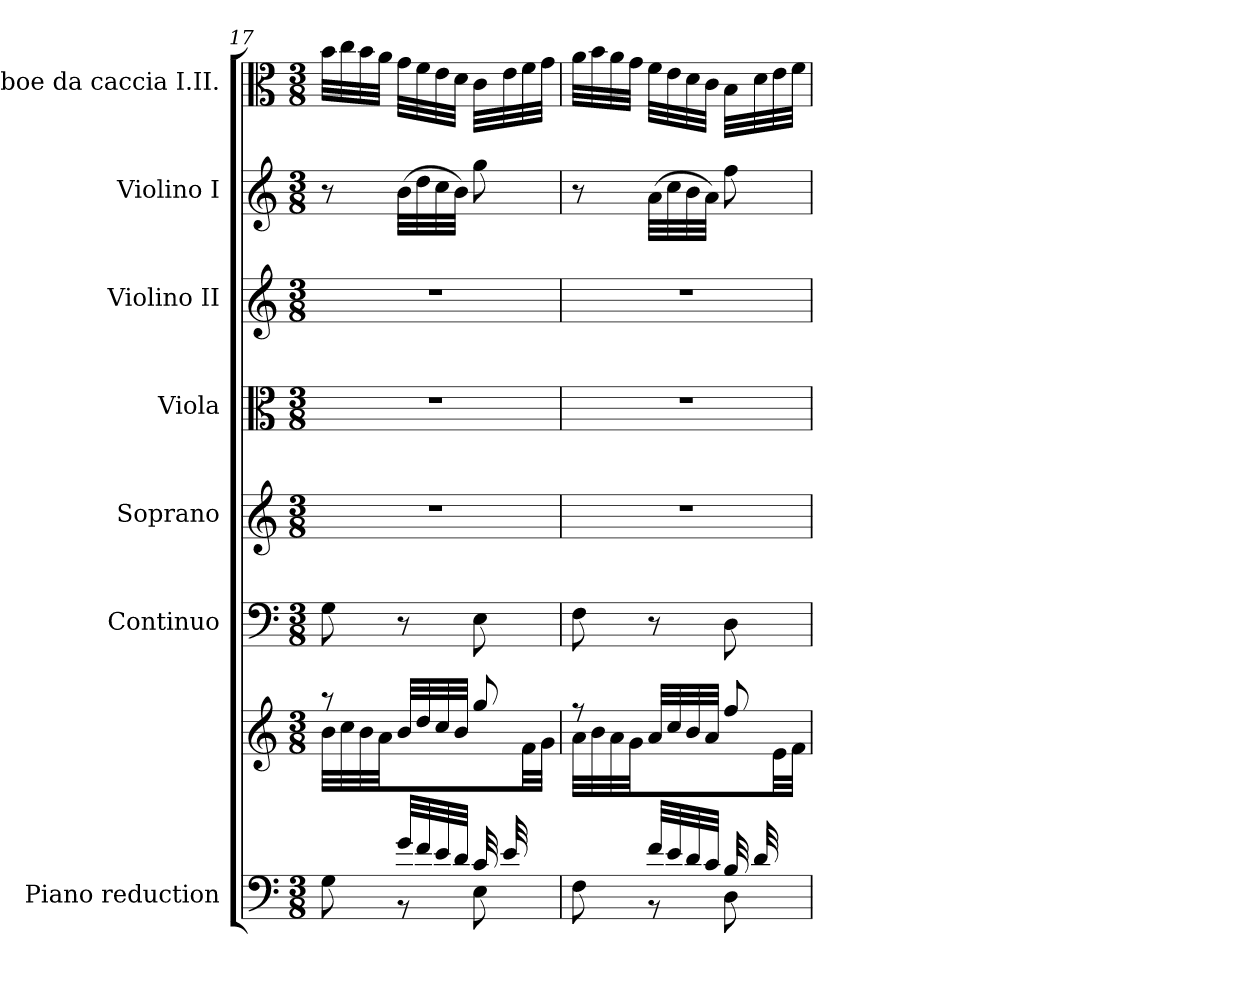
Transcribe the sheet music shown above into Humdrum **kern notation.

**kern	**kern	**kern	**kern	**kern	**kern	**kern	**kern
*part7	*part7	*part6	*part5	*part4	*part3	*part2	*part1
*staff8	*staff7	*staff6	*staff5	*staff4	*staff3	*staff2	*staff1
*I"Piano reduction	*	*I"Continuo	*I"Soprano	*I"Viola	*I"Violino II	*I"Violino I	*I"Oboe da caccia I.II.
*I'Pno	*	*	*	*I'Vla	*I'Vln	*I'Vln	*I'Ob
*clefF4	*clefG2	*clefF4	*clefG2	*clefC3	*clefG2	*clefG2	*clefC3
*k[]	*k[]	*k[]	*k[]	*k[]	*k[]	*k[]	*k[]
*M3/8	*M3/8	*M3/8	*M3/8	*M3/8	*M3/8	*M3/8	*M3/8
=17	=17	=17	=17	=17	=17	=17	=17
*^	*^	*	*	*	*	*	*
8ryy	8G\	8r	32b\LLL	8G\	4.r	4.r	4.r	8r	32b\LLL
.	.	.	32cc\	.	.	.	.	.	32cc\
.	.	.	32b\	.	.	.	.	.	32b\
.	.	.	32a\JJJ	.	.	.	.	.	32a\JJJ
32g/LLL	8r	32b/LLL	8.ryy	8r	.	.	.	(32b\LLL	32g\LLL
32f/	.	32dd/	.	.	.	.	.	32dd\	32f\
32e/	.	32cc/	.	.	.	.	.	32cc\	32e\
32d/JJJ	.	32b/JJJ	.	.	.	.	.	32b\JJJ)	32d\JJJ
32c/LLL	8E\	8gg/	.	8E\	.	.	.	8gg\	32c\LLL
32e/	.	.	.	.	.	.	.	.	32e\
16ryy	.	.	32f\	.	.	.	.	.	32f\
.	.	.	32g\JJJ	.	.	.	.	.	32g\JJJ
=18	=18	=18	=18	=18	=18	=18	=18	=18	=18
8ryy	8F\	8r	32a\LLL	8F\	4.r	4.r	4.r	8r	32a\LLL
.	.	.	32b\	.	.	.	.	.	32b\
.	.	.	32a\	.	.	.	.	.	32a\
.	.	.	32g\JJJ	.	.	.	.	.	32g\JJJ
32f/LLL	8r	32a/LLL	8.ryy	8r	.	.	.	(32a\LLL	32f\LLL
32e/	.	32cc/	.	.	.	.	.	32cc\	32e\
32d/	.	32b/	.	.	.	.	.	32b\	32d\
32c/JJJ	.	32a/JJJ	.	.	.	.	.	32a\JJJ)	32c\JJJ
32B/LLL	8D\	8ff/	.	8D\	.	.	.	8ff\	32B\LLL
32d/	.	.	.	.	.	.	.	.	32d\
16ryy	.	.	32e\	.	.	.	.	.	32e\
.	.	.	32f\JJJ	.	.	.	.	.	32f\JJJ
*v	*v	*	*	*	*	*	*	*	*
*	*v	*v	*	*	*	*	*	*
=	=	=	=	=	=	=	=
*-	*-	*-	*-	*-	*-	*-	*-
